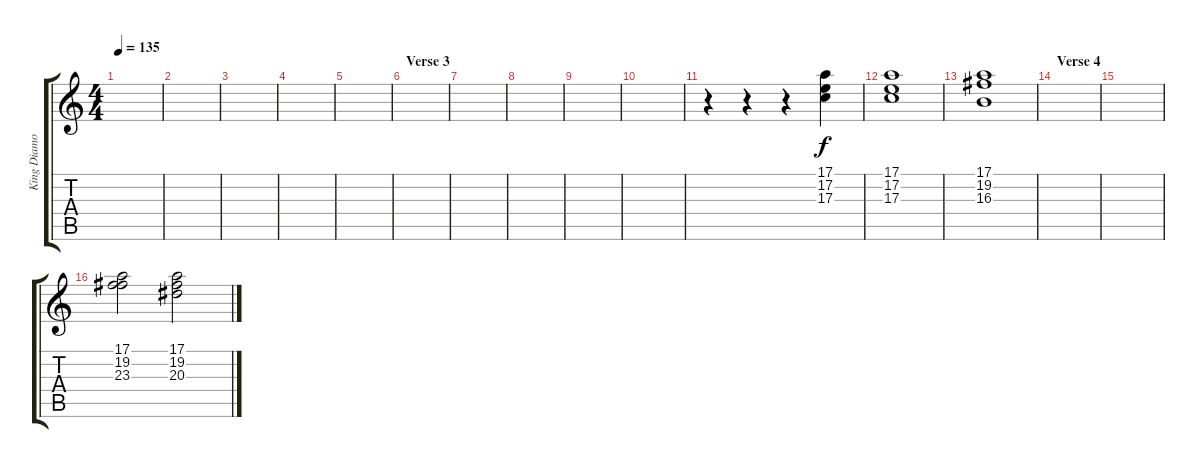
\track ("King Diamond - Backing Vocals" "King Diamo") {instrument pad4choir}
\staff {score tabs}
\tuning (E4 B3 G3 D3 A2 E2) {hide}
\ts (4 4)
\tempo 135
\clef g2
\ks c
|
|
|
|
|
\section ("" "Verse 3")
|
|
|
|
|
r.4 r.4 r.4 (17.1 17.2 17.3).4 |
(17.1 17.2 17.3).1 |
(17.1 19.2 16.3).1 |
\section ("" "Verse 4")
|
|
(17.1 19.2 23.3).2 (17.1 19.2 20.3).2
